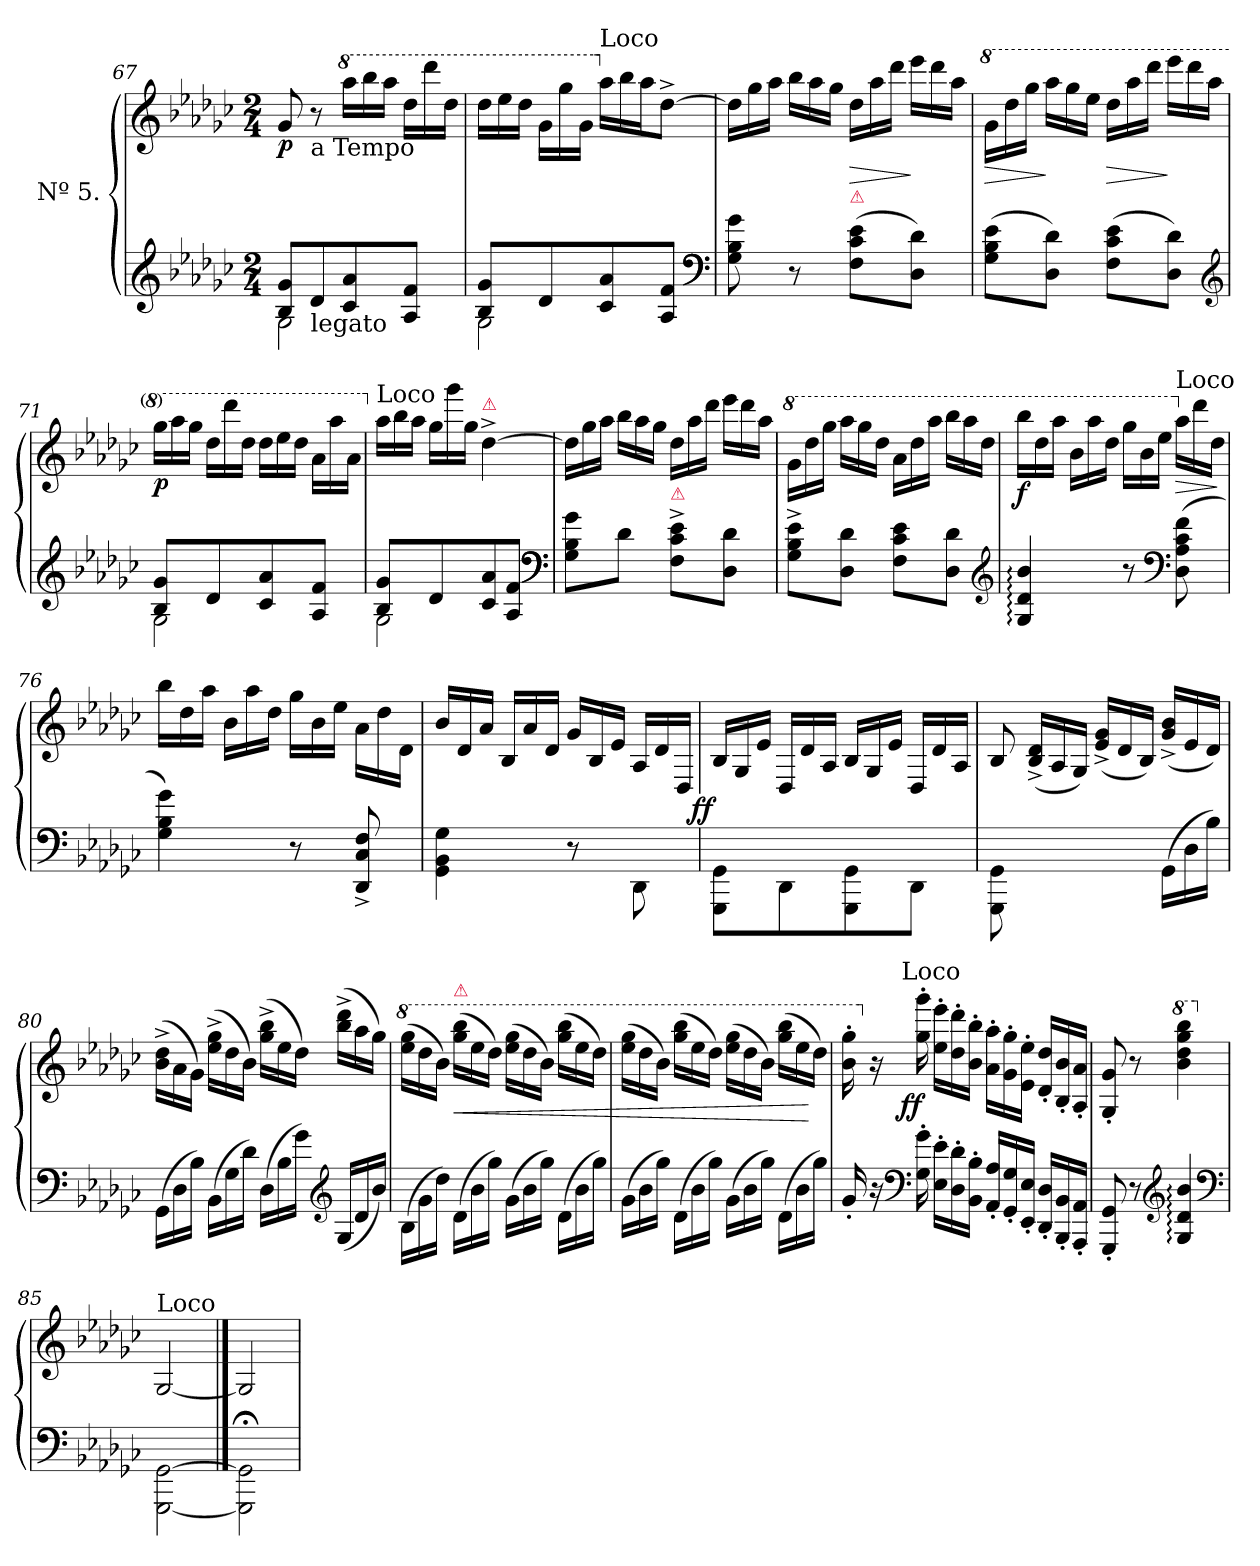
**kern	**kern	**dynam
*part1	*part1	*part1
*staff2	*staff1	*staff1/2
*I" Nº 5.	*	*
*clefG2	*clefG2	*
*k[b-e-a-d-g-c-]	*k[b-e-a-d-g-c-]	*
*G-:	*G-:	*
*M2/4	*M2/4	*
=67	=67	=67
*^	*	*
!	!	!	!LO:DY:b
8B- 8g-L	2G-	8g-	p
!	!	!LO:TX:b:t=a Tempo	!
!LO:TX:b:t=legato	!	!	!
8d-	.	8r	.
*	*	*8va	*
*	*	*Xtuplet	*
8c- 8a-	.	24aaa-LL	.
.	.	24bbb-	.
.	.	24aaa-JJ	.
8A- 8fJ	.	24ddd-LL	.
.	.	24dddd-	.
.	.	24ddd-JJ	.
=68	=68	=68	=68
8B- 8g-L	2G-	24ddd-LL	.
.	.	24eee-	.
.	.	24ddd-JJ	.
8d-	.	24gg-LL	.
.	.	24ggg-	.
.	.	24gg-JJ	.
*	*	*X8va	*
!	!	!LO:TX:a:t=Loco	!
8c- 8a-	.	24aa-LL	.
.	.	24bb-	.
.	.	24aa-J	.
8A- 8fJ	.	[8dd-^J	.
*v	*v	*	*
*clefF4	*	*
=69	=69	=69
8G- 8B- 8g-	24dd-LL]	.
.	24gg-	.
.	24aa-JJ	.
8r	24bb-LL	.
.	24aa-	.
.	24gg-JJ	.
!	!LO:TX:b:color=crimson:t=⚠	!
!	!	!LO:HP:b
(8F 8c- 8e-L	24dd-LL	>
.	24aa-	.
.	24ddd-JJ	.
8D- 8d-J)	24eee-LL	]
.	24ddd-	.
.	24aa-JJ	.
=70	=70	=70
*	*8va	*
!	!	!LO:HP:b
(8G- 8B- 8e-L	24gg-LL	>
.	24ddd-	.
.	24ggg-JJ	.
8D- 8d-J)	24aaa-LL	]
.	24ggg-	.
.	24eee-JJ	.
!	!	!LO:HP:b
(8F 8c- 8e-L	24ddd-LL	>
.	24aaa-	.
.	24dddd-JJ	.
8D- 8d-J)	24eeee-LL	]
.	24dddd-	.
.	24aaa-JJ	.
*clefG2	*	*
=71	=71	=71
*^	*	*
!	!	!	!LO:DY:b
8B- 8g-L	2G-	24ggg-LL	p
.	.	24aaa-	.
.	.	24ggg-JJ	.
8d-	.	24ddd-LL	.
.	.	24dddd-	.
.	.	24ddd-JJ	.
8c- 8a-	.	24ddd-LL	.
.	.	24eee-	.
.	.	24ddd-JJ	.
8A- 8fJ	.	24aa-LL	.
.	.	24aaa-	.
.	.	24aa-JJ	.
=72	=72	=72	=72
*	*	*X8va	*
!	!	!LO:TX:a:t=Loco	!
8B- 8g-L	2G-	24aa-LL	.
.	.	24bb-	.
.	.	24aa-JJ	.
8d-	.	24gg-LL	.
.	.	24ggg-	.
.	.	24gg-JJ	.
!	!	!LO:TX:a:color=crimson:t=⚠	!
8c- 8a-	.	[4dd-^	.
8A- 8fJ	.	.	.
*v	*v	*	*
*clefF4	*	*
=73	=73	=73
8G- 8B- 8g-L	24dd-LL]	.
.	24gg-	.
.	24aa-JJ	.
8d-J	24bb-LL	.
.	24aa-	.
.	24gg-JJ	.
!	!LO:TX:b:color=crimson:t=⚠	!
8F^< 8c-^< 8e-^<L	24dd-LL	.
.	24aa-	.
.	24ddd-JJ	.
8D- 8d-J	24eee-LL	.
.	24ddd-	.
.	24aa-JJ	.
=74	=74	=74
*	*8va	*
8G-^< 8B-^< 8e-^<L	24gg-LL	.
.	24ddd-	.
.	24ggg-JJ	.
8D- 8d-J	24aaa-LL	.
.	24ggg-	.
.	24ddd-JJ	.
8F 8c- 8e-L	24aa-LL	.
.	24ddd-	.
.	24aaa-JJ	.
8D- 8d-J	24bbb-LL	.
.	24aaa-	.
.	24ddd-JJ	.
*clefG2	*	*
=75	=75	=75
!	!	!LO:DY:b
4G-: 4d-: 4b-:	24bbb-LL	f
.	24ddd-	.
.	24aaa-JJ	.
.	24bb-LL	.
.	24aaa-	.
.	24ddd-JJ	.
8r	24ggg-LL	.
.	24bb-	.
.	24eee-JJ	.
*clefF4	*	*
*	*X8va	*
!	!LO:TX:a:t=Loco	!
!	!	!LO:HP:b
(8D- 8A- 8c- 8f	24aa-LL	>
.	24ddd-	.
.	24dd-JJ	.
.	.	]
=76	=76	=76
4G- 4B- 4g-)	24bb-LL	.
.	24dd-	.
.	24aa-JJ	.
.	24b-LL	.
.	24aa-	.
.	24dd-JJ	.
8r	24gg-LL	.
.	24b-	.
.	24ee-JJ	.
8DD-^ 8C-^ 8F^	24a-\LL	.
.	24dd-	.
.	24d-JJ	.
=77	=77	=77
4GG-\ 4BB-\ 4G-\	24b-LL	.
.	24d-	.
.	24a-JJ	.
.	24B-LL	.
.	24a-	.
.	24d-JJ	.
8r	24g-LL	.
.	24B-	.
.	24e-JJ	.
8DD-\	24A-/LL	.
.	24d-	.
.	24D-/JJ	.
=78	=78	=78
!	!	!LO:DY:b:rj
8GGG-\ 8GG-\L	24B-/LL	ff
.	24G-/	.
.	24e-JJ	.
8DD-\	24D-/LL	.
.	24d-	.
.	24A-/JJ	.
8GGG-\ 8GG-\	24B-/LL	.
.	24G-/	.
.	24e-JJ	.
8DD-\J	24D-/LL	.
.	24d-	.
.	24A-/JJ	.
=79	=79	=79
8GGG-\ 8GG-\	8B-/	.
8rEEyy	(24B-^>/ 24d-^>/LL	.
.	24A-/	.
.	24G-/JJ)	.
8ryy	(<24e-^> 24g-^>LL	.
.	24d-	.
.	24B-JJ)	.
*Xtuplet	*	*
(24GG-LL	(24g-^> 24b-^>LL	.
24D-	24e-	.
24B-JJ)	24d-JJ)	.
=80	=80	=80
(>24GG-LL	(24b-^<\ 24dd-^<\LL	.
24D-	24a-	.
24B-JJ)	24g-JJ)	.
(24BB-LL	(24ee-^< 24gg-^<LL	.
24G-	24dd-	.
24d-JJ)	24b-JJ)	.
(24D-LL	(24gg-^< 24bb-^<LL	.
24B-	24ee-	.
24g-JJ)	24dd-JJ)	.
*clefG2	*	*
(<24G-LL	(24bb-^< 24ddd-^<LL	.
24d-	24aa-	.
24b-JJ)	24gg-JJ)	.
=81	=81	=81
*	*8va	*
(24B-\LL	(24eee- 24ggg-LL	.
24g-	24ddd-	.
24dd-JJ)	24bb-JJ)	.
!	!LO:TX:a:color=crimson:t=⚠	!
!	!	!LO:HP:b
(24d-LL	(24ggg- 24bbb-LL	<
24b-	24eee-	.
24gg-JJ)	24ddd-JJ)	.
(24g-LL	(24eee- 24ggg-LL	.
24b-	24ddd-	.
24gg-JJ)	24bb-JJ)	.
(24d-LL	(24ggg- 24bbb-LL	.
24b-	24eee-	.
24gg-JJ)	24ddd-JJ)	.
=82	=82	=82
(24g-LL	(24eee- 24ggg-LL	.
24b-	24ddd-	.
24gg-JJ)	24bb-JJ)	.
(24d-LL	(24ggg- 24bbb-LL	.
24b-	24eee-	.
24gg-JJ)	24ddd-JJ)	.
(24g-LL	(24eee- 24ggg-LL	.
24b-	24ddd-	.
24gg-JJ)	24bb-JJ)	.
(24d-LL	(24ggg- 24bbb-LL	.
24b-	24eee-	.
24gg-JJ)	24ddd-JJ)	[
=83	=83	=83
24g-'	24bb-' 24ggg-'	.
*	*X8va	*
24r	24r	.
*clefF4	*	*
!	!LO:TX:a:t=Loco	!
!	!	!LO:DY:b
24G-' 24g-'	24gg-' 24ggg-'	ff
24E-' 24e-'LL	24ee-' 24eee-'LL	.
24D-' 24d-'	24dd-' 24ddd-'	.
24BB-' 24B-'JJ	24b-' 24bb-'JJ	.
24AA-' 24A-'LL	24a-' 24aa-'LL	.
24GG-' 24G-'	24g-' 24gg-'	.
24EE-' 24E-'JJ	24e-' 24ee-'JJ	.
24DD-' 24D-'LL	24d-' 24dd-'LL	.
24BBB-' 24BB-'	24B-' 24b-'	.
24AAA-' 24AA-'JJ	24A-' 24a-'JJ	.
=84	=84	=84
8GGG-' 8GG-'	8G-' 8g-'	.
8r	8r	.
*clefG2	*	*
*	*8va	*
4G-: 4d-: 4b-:	4bb- 4ddd- 4ggg- 4bbb-	.
*clefF4	*	*
=85	=85	=85
*	*X8va	*
!	!LO:TX:a:t=Loco	!
[2GGG-\ [2GG-\	[2G-/	.
==86	==86	==86
2GGG-];\ 2GG-];\	2G-/]	.
=	=	=
*-	*-	*-
